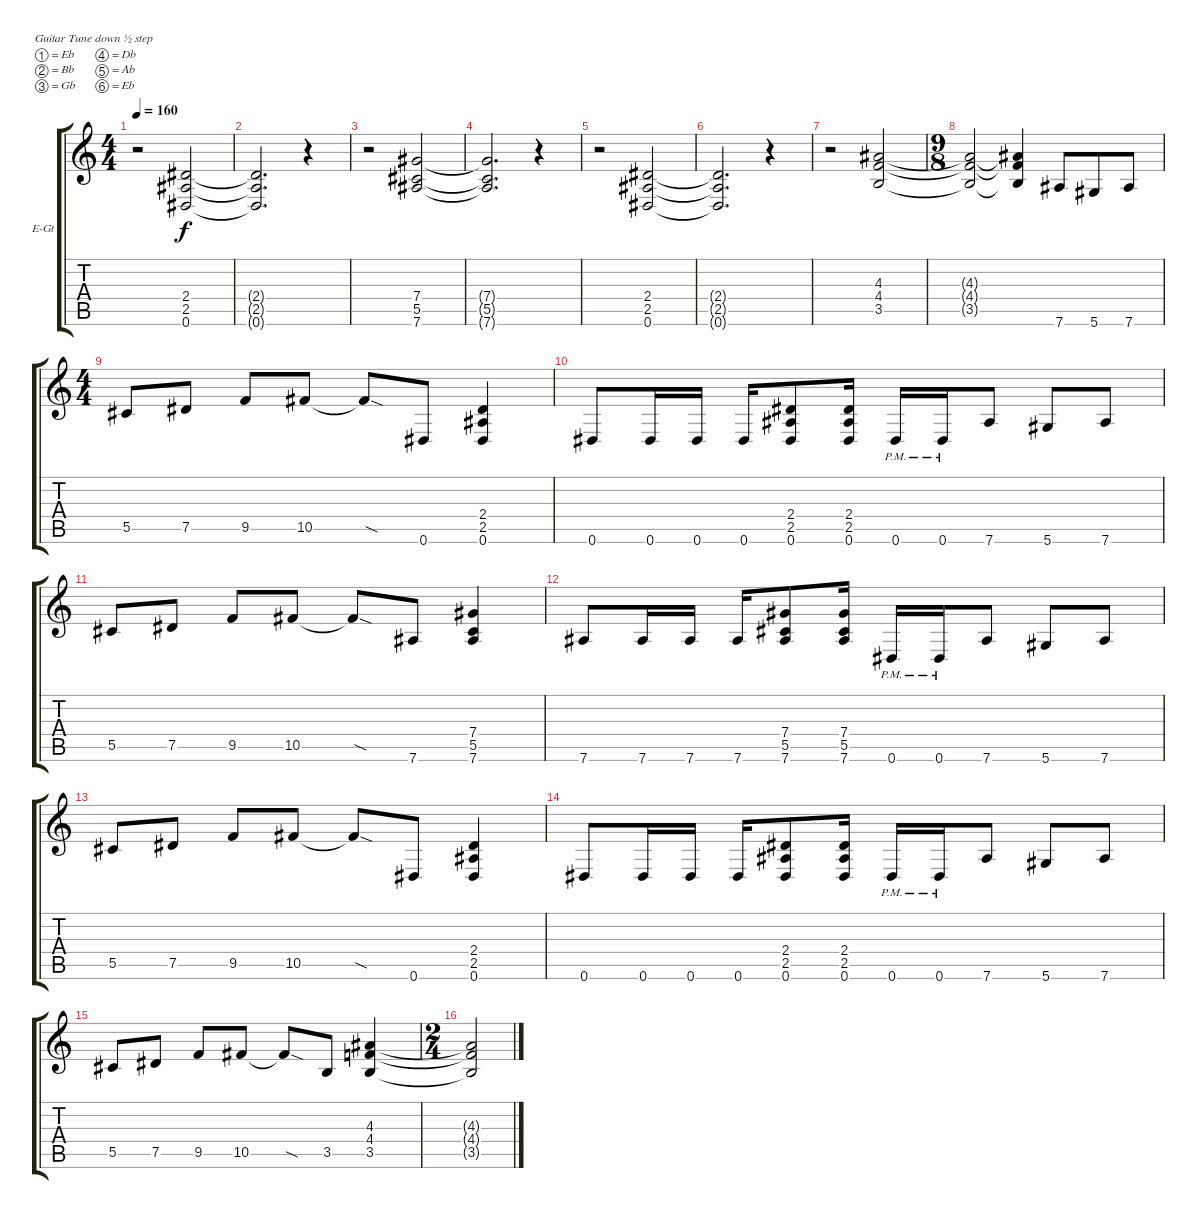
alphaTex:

\defaultSystemsLayout 4
\bracketExtendMode groupsimilarinstruments
\firstSystemTrackNameOrientation horizontal
\otherSystemsTrackNameOrientation horizontal
\track ("Luke Hoskin" "E-Gt") {instrument distortionguitar}
\staff {score tabs}
\tuning (Eb4 Bb3 Gb3 Db3 Ab2 Eb2)
\ts (4 4)
\tempo 160
\clef g2
\ks c
r.2{dy f} (2.4 2.5 0.6).2 |
(2.4{t} 2.5{t} 0.6{t}).2{d} r.4 |
r.2 (7.6 5.5 7.4).2 |
(7.6{t} 5.5{t} 7.4{t}).2{d} r.4 |
r.2 (2.4 2.5 0.6).2 |
(2.4{t} 2.5{t} 0.6{t}).2{d} r.4 |
r.2 (3.5 4.4 4.3).2 |
\ts (9 8)
(3.5{t} 4.4{t} 4.3{t}).2 (3.5{t} 4.4{t} 4.3{t}).4 7.6.8 5.6.8 7.6.8 |
\ts (4 4)
5.5.8 7.5.8 9.5.8 10.5.8 10.5{sod t}.8 0.6.8 (0.6 2.5 2.4).4 |
0.6.8 0.6.16 0.6.16 0.6.16 (0.6 2.4 2.5).8 (0.6 2.5 2.4).16 0.6{pm}.16 0.6{pm}.16 7.6.8 5.6.8 7.6.8 |
5.5.8 7.5.8 9.5.8 10.5.8 10.5{sod t}.8 7.6.8 (7.6 5.5 7.4).4 |
7.6.8 7.6.16 7.6.16 7.6.16 (7.6 5.5 7.4).8 (7.4 5.5 7.6).16 0.6{pm}.16 0.6{pm}.16 7.6.8 5.6.8 7.6.8 |
5.5.8 7.5.8 9.5.8 10.5.8 10.5{sod t}.8 0.6.8 (0.6 2.5 2.4).4 |
0.6.8 0.6.16 0.6.16 0.6.16 (0.6 2.4 2.5).8 (0.6 2.5 2.4).16 0.6{pm}.16 0.6{pm}.16 7.6.8 5.6.8 7.6.8 |
5.5.8 7.5.8 9.5.8 10.5.8 10.5{sod t}.8 3.5.8 (3.5 4.4 4.3).4 |
\ts (2 4)
(3.5{t} 4.4{t} 4.3{t}).2
